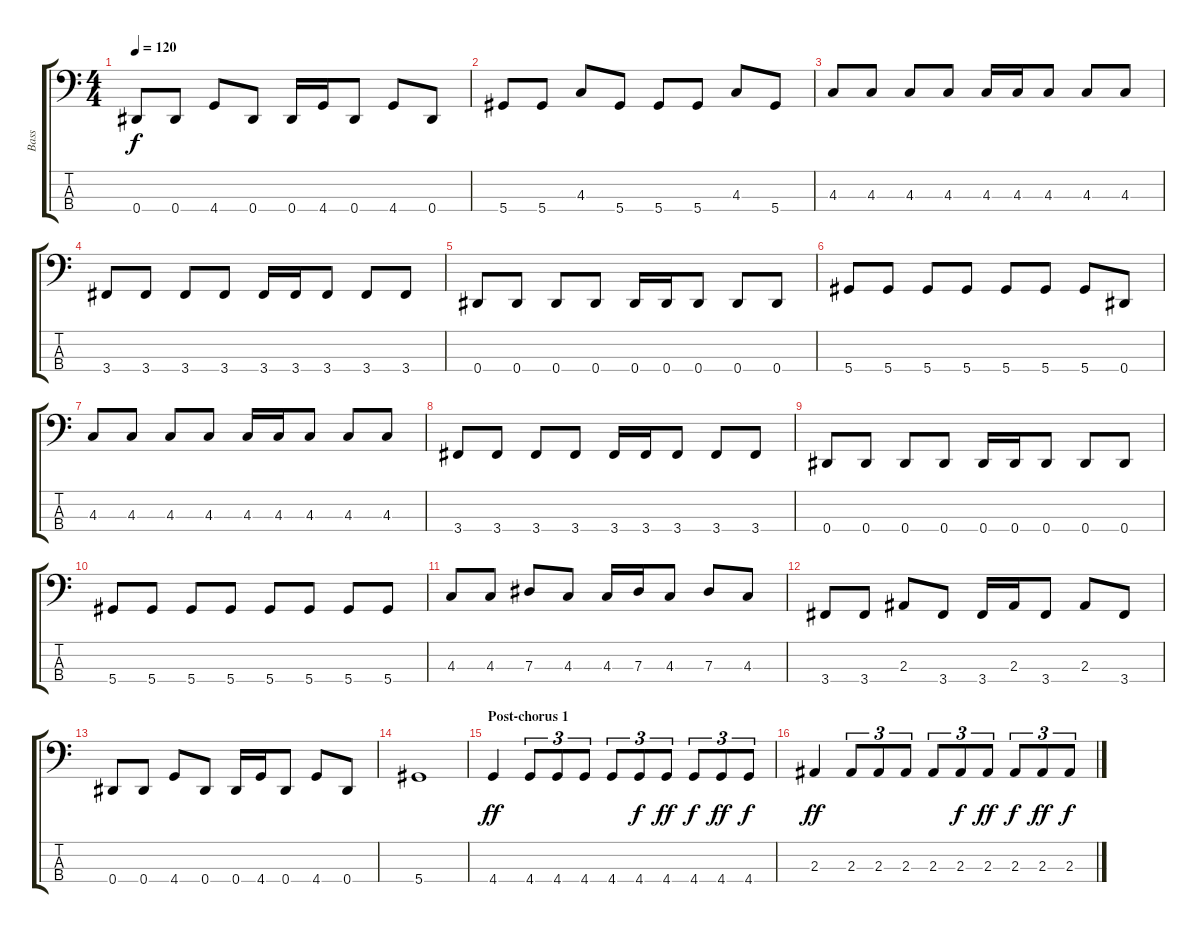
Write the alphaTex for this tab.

\track ("Bass" "Bass") {instrument electricbassfinger}
\staff {score tabs}
\tuning (Gb2 Db2 Ab1 Eb1) {hide}
\ts (4 4)
\tempo 120
\clef f4
\ks c
0.4.8{dy f} 0.4.8 4.4.8 0.4.8 0.4.16 4.4.16 0.4.8 4.4.8 0.4.8 |
5.4.8 5.4.8 4.3.8 5.4.8 5.4.8 5.4.8 4.3.8 5.4.8 |
4.3.8 4.3.8 4.3.8 4.3.8 4.3.16 4.3.16 4.3.8 4.3.8 4.3.8 |
3.4.8 3.4.8 3.4.8 3.4.8 3.4.16 3.4.16 3.4.8 3.4.8 3.4.8 |
0.4.8 0.4.8 0.4.8 0.4.8 0.4.16 0.4.16 0.4.8 0.4.8 0.4.8 |
5.4.8 5.4.8 5.4.8 5.4.8 5.4.8 5.4.8 5.4.8 0.4.8 |
4.3.8 4.3.8 4.3.8 4.3.8 4.3.16 4.3.16 4.3.8 4.3.8 4.3.8 |
3.4.8 3.4.8 3.4.8 3.4.8 3.4.16 3.4.16 3.4.8 3.4.8 3.4.8 |
0.4.8 0.4.8 0.4.8 0.4.8 0.4.16 0.4.16 0.4.8 0.4.8 0.4.8 |
5.4.8 5.4.8 5.4.8 5.4.8 5.4.8 5.4.8 5.4.8 5.4.8 |
4.3.8 4.3.8 7.3.8 4.3.8 4.3.16 7.3.16 4.3.8 7.3.8 4.3.8 |
3.4.8 3.4.8 2.3.8 3.4.8 3.4.16 2.3.16 3.4.8 2.3.8 3.4.8 |
0.4.8 0.4.8 4.4.8 0.4.8 0.4.16 4.4.16 0.4.8 4.4.8 0.4.8 |
5.4.1 |
\section ("" "Post-chorus 1")
4.4.4{dy ff} 4.4.8{tu (3 2)} 4.4.8{tu (3 2)} 4.4.8{tu (3 2)} 4.4.8{tu (3 2)} 4.4.8{tu (3 2) dy f} 4.4.8{tu (3 2) dy ff} 4.4.8{tu (3 2) dy f} 4.4.8{tu (3 2) dy ff} 4.4.8{tu (3 2) dy f} |
2.3.4{dy ff} 2.3.8{tu (3 2)} 2.3.8{tu (3 2)} 2.3.8{tu (3 2)} 2.3.8{tu (3 2)} 2.3.8{tu (3 2) dy f} 2.3.8{tu (3 2) dy ff} 2.3.8{tu (3 2) dy f} 2.3.8{tu (3 2) dy ff} 2.3.8{tu (3 2) dy f}
